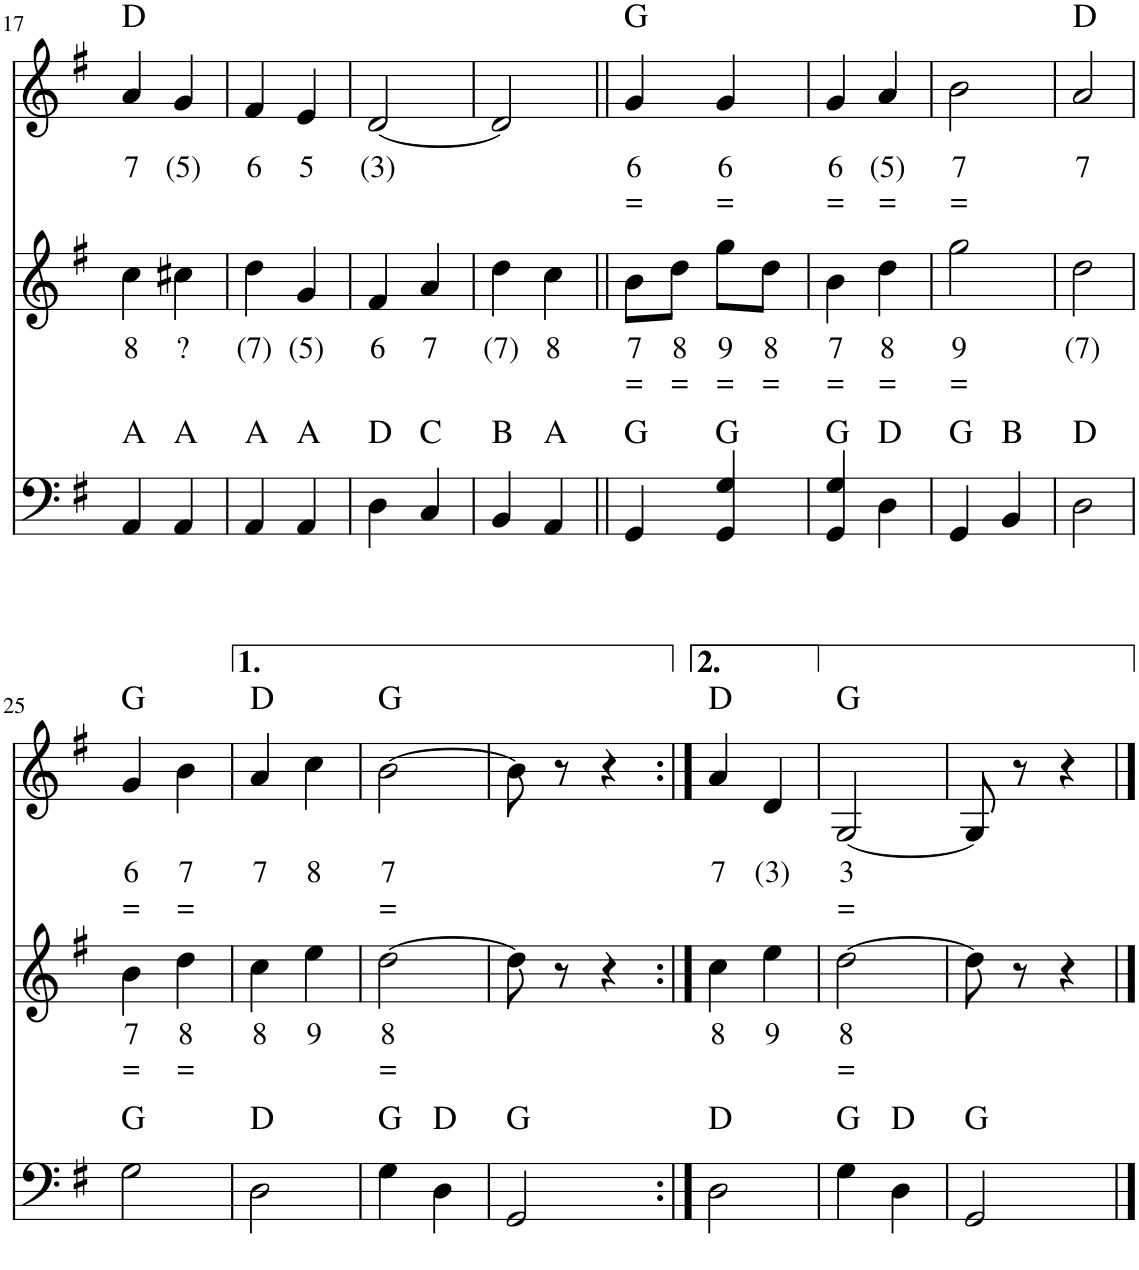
**kern	**harte	**kern	**kern	**text	**text	**kern	**text	**text	**kern	**text	**text	**kern	**text	**text	**harte
*part6	*part6	*part5	*part4	*part4	*part4	*part3	*part3	*part3	*part2	*part2	*part2	*part1	*part1	*part1	*part1
*staff6	*	*staff5	*staff4	*staff4	*staff4	*staff3	*staff3	*staff3	*staff2	*staff2	*staff2	*staff1	*staff1	*staff1	*
*I"Piano	*	*I"Piano	*I"Accordion	*	*	*I"Accordion	*	*	*I"Stem	*	*	*I"Stem	*	*	*
*I'Pno	*	*I'Pno	*I'Acc	*	*	*I'Acc	*	*	*	*	*	*	*	*	*
!!LO:PB:g=z
*clefF4	*	*clefG2	*clefG2	*	*	*clefG2	*	*	*clefG2	*	*	*clefG2	*	*	*
*k[f#]	*	*k[f#]	*k[f#]	*	*	*k[f#]	*	*	*k[f#]	*	*	*k[f#]	*	*	*
*M2/4	*	*M2/4	*M2/4	*	*	*M2/4	*	*	*M2/4	*	*	*M2/4	*	*	*
=17	=17	=17	=17	=17	=17	=17	=17	=17	=17	=17	=17	=17	=17	=17	=17
!	!	!	!	!LO:LY:b	!	!	!	!	!	!	!	!	!LO:LY:b	!	!
4AA/	A:maj	8c/ 8a/L	4cc\	8	.	4aa	(9)	.	2c	4	.	4a/	7	.	D:maj
.	.	8e/J	.	.	.	.	.	.	.	.	.	.	.	.	.
!	!	!	!	!LO:LY:b	!	!	!	!	!	!	!	!	!LO:LY:b	!	!
4AA/	A:maj	8c#X/ 8g/L	4cc#X\	?	.	4gg	(8)	=	.	.	.	4g/	(5)	.	.
.	.	8A/ 8e/J	.	.	.	.	.	.	.	.	.	.	.	.	.
=18	=18	=18	=18	=18	=18	=18	=18	=18	=18	=18	=18	=18	=18	=18	=18
!	!	!	!	!LO:LY:b	!	!	!	!	!	!	!	!	!LO:LY:b	!	!
4AA/	A:maj	8d/ 8f#/L	4dd\	(7)	.	4ff#	10	.	4d	(3)	.	4f#/	6	.	.
.	.	8A/J	.	.	.	.	.	.	.	.	.	.	.	.	.
!	!	!	!	!LO:LY:b	!	!	!	!	!	!	!	!	!LO:LY:b	!	!
4AA/	A:maj	8c#X/ 8g/L	4g/	(5)	.	4ee	9	.	4G	(2)	=	4e/	5	.	.
.	.	8A/J	.	.	.	.	.	.	.	.	.	.	.	.	.
=19	=19	=19	=19	=19	=19	=19	=19	=19	=19	=19	=19	=19	=19	=19	=19
!	!	!	!	!LO:LY:b	!	!	!	!	!	!	!	!	!LO:LY:b	!	!
4D\	D:maj	8A/ 8f#/L	4f#/	6	.	[2dd	(7)	.	4F#	2	.	[2d/	(3)	.	.
.	.	8d/J	.	.	.	.	.	.	.	.	.	.	.	.	.
!	!	!	!	!LO:LY:b	!	!	!	!	!	!	!	!	!	!	!
4C/	C:maj	8A/ 8f#/L	4a/	7	.	.	.	.	4A	3	.	.	.	.	.
.	.	8d/J	.	.	.	.	.	.	.	.	.	.	.	.	.
=20	=20	=20	=20	=20	=20	=20	=20	=20	=20	=20	=20	=20	=20	=20	=20
!	!	!	!	!LO:LY:b	!	!	!	!	!	!	!	!	!	!	!
4BB/	B:maj	8B/ 8g/L	4dd\	(7)	.	2dd]	.	.	4d	(3)	.	2d/]	.	.	.
.	.	8d/J	.	.	.	.	.	.	.	.	.	.	.	.	.
!	!	!	!	!LO:LY:b	!	!	!	!	!	!	!	!	!	!	!
4AA/	A:maj	8c/ 8f#/L	4cc\	8	.	.	.	.	4c	4	.	.	.	.	.
.	.	8d/J	.	.	.	.	.	.	.	.	.	.	.	.	.
=21||	=21||	=21||	=21||	=21||	=21||	=21||	=21||	=21||	=21||	=21||	=21||	=21||	=21||	=21||	=21||
!	!	!	!	!LO:LY:b	!LO:LY:b	!	!	!	!	!	!	!	!LO:LY:b	!LO:LY:b	!
4GG/	G:maj	8B/ 8g/L	8b\L	7	=	4gg	9	=	8B/L	4	=	4g/	6	=	G:maj
!	!	!	!	!LO:LY:b	!LO:LY:b	!	!	!	!	!	!	!	!	!	!
.	.	8d/J	8dd\J	8	=	.	.	.	8d/J	5	=	.	.	.	.
!	!	!	!	!LO:LY:b	!LO:LY:b	!	!	!	!	!	!	!	!LO:LY:b	!LO:LY:b	!
4GG/ 4G/	G:maj	8B/ 8g/L	8gg\L	9	=	4gg	9	=	8g/L	6	=	4g/	6	=	.
!	!	!	!	!LO:LY:b	!LO:LY:b	!	!	!	!	!	!	!	!	!	!
.	.	8d/J	8dd\J	8	=	.	.	.	8d/J	5	=	.	.	.	.
=22	=22	=22	=22	=22	=22	=22	=22	=22	=22	=22	=22	=22	=22	=22	=22
!	!	!	!	!LO:LY:b	!LO:LY:b	!	!	!	!	!	!	!	!LO:LY:b	!LO:LY:b	!
4GG/ 4G/	G:maj	8B/ 8g/L	4b\	7	=	4gg	9	=	4B	4	=	4g/	6	=	.
.	.	8d/J	.	.	.	.	.	.	.	.	.	.	.	.	.
!	!	!	!	!LO:LY:b	!LO:LY:b	!	!	!	!	!	!	!	!LO:LY:b	!LO:LY:b	!
4D\	D:maj	8f#/ 8a/L	4dd\	8	=	4aa	(9)	.	4d	5	=	4a/	(5)	=	.
.	.	8d/J	.	.	.	.	.	.	.	.	.	.	.	.	.
=23	=23	=23	=23	=23	=23	=23	=23	=23	=23	=23	=23	=23	=23	=23	=23
!	!	!	!	!LO:LY:b	!LO:LY:b	!	!	!	!	!	!	!	!LO:LY:b	!LO:LY:b	!
4GG/	G:maj	8g/ 8b/L	2gg\	9	=	2bb	10	=	2g	6	=	2b\	7	=	.
.	.	8d/J	.	.	.	.	.	.	.	.	.	.	.	.	.
4BB/	B:maj	8g/ 8b/L	.	.	.	.	.	.	.	.	.	.	.	.	.
.	.	8d/J	.	.	.	.	.	.	.	.	.	.	.	.	.
=24	=24	=24	=24	=24	=24	=24	=24	=24	=24	=24	=24	=24	=24	=24	=24
!	!	!	!	!LO:LY:b	!	!	!	!	!	!	!	!	!LO:LY:b	!	!
2D\	D:maj	8f#/ 8a/L	2dd\	(7)	.	2aa	(9)	.	2d	(3)	.	2a/	7	.	D:maj
.	.	8d/J	.	.	.	.	.	.	.	.	.	.	.	.	.
.	.	8c/ 8f#/L	.	.	.	.	.	.	.	.	.	.	.	.	.
.	.	8d/J	.	.	.	.	.	.	.	.	.	.	.	.	.
!!LO:LB:g=z
=25	=25	=25	=25	=25	=25	=25	=25	=25	=25	=25	=25	=25	=25	=25	=25
!	!	!	!	!LO:LY:b	!LO:LY:b	!	!	!	!	!	!	!	!LO:LY:b	!LO:LY:b	!
2G\	G:maj	8B/ 8g/L	4b\	7	=	4gg	9	=	4B	4	=	4g/	6	=	G:maj
.	.	8d/J	.	.	.	.	.	.	.	.	.	.	.	.	.
!	!	!	!	!LO:LY:b	!LO:LY:b	!	!	!	!	!	!	!	!LO:LY:b	!LO:LY:b	!
.	.	8B/ 8g/L	4dd\	8	=	4bb	10	=	4d	5	=	4b\	7	=	.
.	.	8d/J	.	.	.	.	.	.	.	.	.	.	.	.	.
=26	=26	=26	=26	=26	=26	=26	=26	=26	=26	=26	=26	=26	=26	=26	=26
!	!	!	!	!LO:LY:b	!	!	!	!	!	!	!	!	!LO:LY:b	!	!
2D\	D:maj	8c/ 8a/L	4cc\	8	.	4aa	(9)	.	4c	4	.	4a/	7	.	D:maj
.	.	8d/J	.	.	.	.	.	.	.	.	.	.	.	.	.
!	!	!	!	!LO:LY:b	!	!	!	!	!	!	!	!	!LO:LY:b	!	!
.	.	8c/ 8f#/L	4ee\	9	.	4ccc	(9)	=	4e	5	.	4cc\	8	.	.
.	.	8d/J	.	.	.	.	.	.	.	.	.	.	.	.	.
=27	=27	=27	=27	=27	=27	=27	=27	=27	=27	=27	=27	=27	=27	=27	=27
!	!	!	!	!LO:LY:b	!LO:LY:b	!	!	!	!	!	!	!	!LO:LY:b	!LO:LY:b	!
4G\	G:maj	8B/ 8g/L	[2dd\	8	=	[2bb	10	=	[2d	5	=	[2b\	7	=	G:maj
.	.	8d/J	.	.	.	.	.	.	.	.	.	.	.	.	.
4D\	D:maj	8B/ 8g/L	.	.	.	.	.	.	.	.	.	.	.	.	.
.	.	8d/J	.	.	.	.	.	.	.	.	.	.	.	.	.
=28	=28	=28	=28	=28	=28	=28	=28	=28	=28	=28	=28	=28	=28	=28	=28
2GG/	G:maj	2B 2d 2g	8dd\]	.	.	8bb]	.	.	8d]	.	.	8b\]	.	.	.
.	.	.	8r	.	.	8r	.	.	8r	.	.	8r	.	.	.
.	.	.	4r	.	.	4r	.	.	4r	.	.	4r	.	.	.
=29:|!	=29:|!	=29:|!	=29:|!	=29:|!	=29:|!	=29:|!	=29:|!	=29:|!	=29:|!	=29:|!	=29:|!	=29:|!	=29:|!	=29:|!	=29:|!
!	!	!	!	!LO:LY:b	!	!	!	!	!	!	!	!	!LO:LY:b	!	!
2D\	D:maj	8c/ 8a/L	4cc\	8	.	4aa	(9)	.	4c	4	.	4a/	7	.	D:maj
.	.	8d/J	.	.	.	.	.	.	.	.	.	.	.	.	.
!	!	!	!	!LO:LY:b	!	!	!	!	!	!	!	!	!LO:LY:b	!	!
.	.	8c/ 8f#/L	4ee\	9	.	4ccc	(9)	=	4d	(3)	.	4d/	(3)	.	.
.	.	8d/J	.	.	.	.	.	.	.	.	.	.	.	.	.
=30	=30	=30	=30	=30	=30	=30	=30	=30	=30	=30	=30	=30	=30	=30	=30
!	!	!	!	!LO:LY:b	!LO:LY:b	!	!	!	!	!	!	!	!LO:LY:b	!LO:LY:b	!
4G\	G:maj	8B/ 8g/L	[2dd\	8	=	[2bb	10	=	[2d	5	=	[2G/	3	=	G:maj
.	.	8d/J	.	.	.	.	.	.	.	.	.	.	.	.	.
4D\	D:maj	8B/ 8g/L	.	.	.	.	.	.	.	.	.	.	.	.	.
.	.	8d/J	.	.	.	.	.	.	.	.	.	.	.	.	.
=31	=31	=31	=31	=31	=31	=31	=31	=31	=31	=31	=31	=31	=31	=31	=31
2GG/	G:maj	2B 2d 2g	8dd\]	.	.	8bb]	.	.	8d]	.	.	8G/]	.	.	.
.	.	.	8r	.	.	8r	.	.	8r	.	.	8r	.	.	.
.	.	.	4r	.	.	4r	.	.	4r	.	.	4r	.	.	.
==	==	==	==	==	==	==	==	==	==	==	==	==	==	==	==
*-	*-	*-	*-	*-	*-	*-	*-	*-	*-	*-	*-	*-	*-	*-	*-
